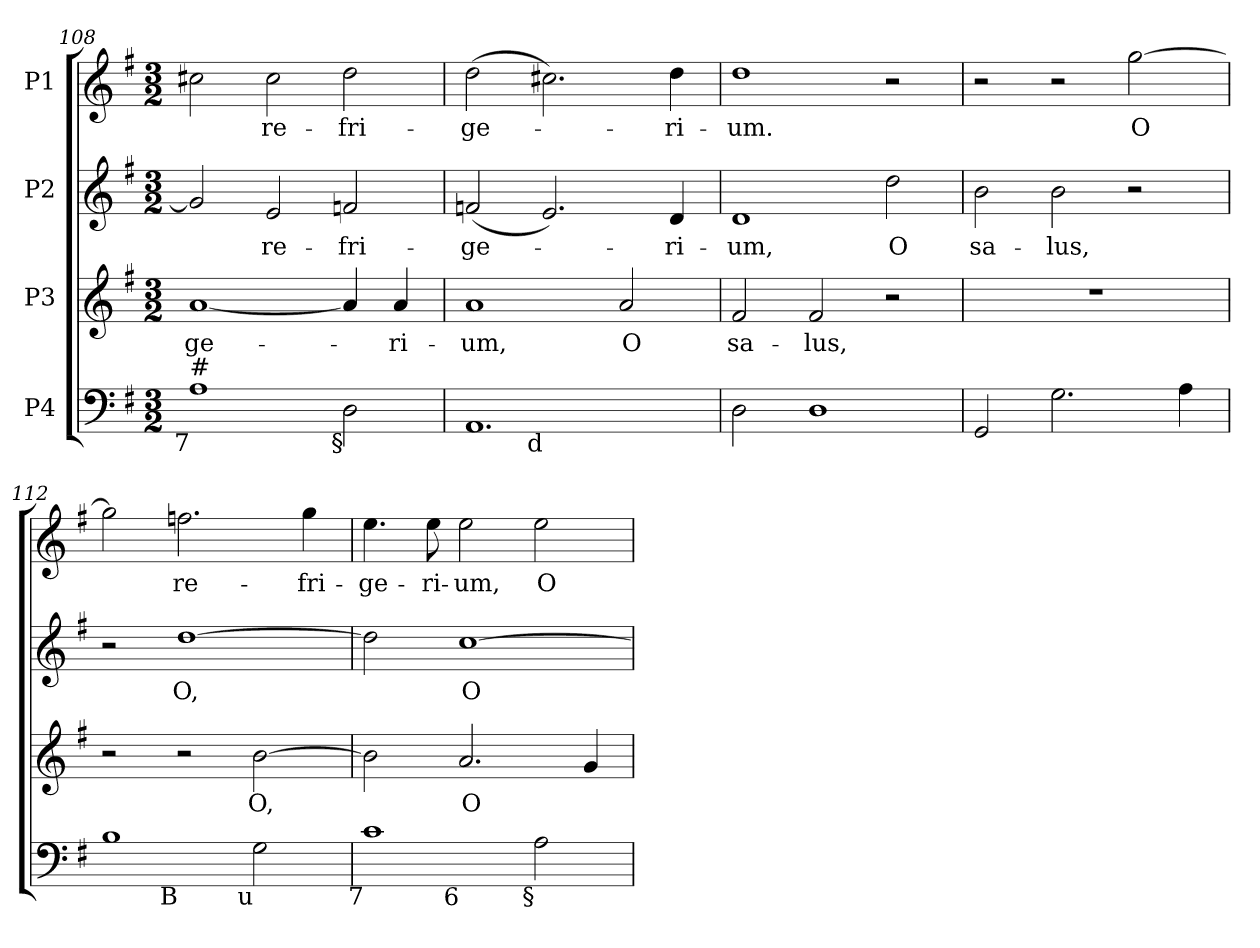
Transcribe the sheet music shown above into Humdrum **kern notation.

**kern	**kern	**text	**kern	**text	**kern	**text
*part4	*part3	*part3	*part2	*part2	*part1	*part1
*staff4	*staff3	*staff3	*staff2	*staff2	*staff1	*staff1
*I"P4	*I"P3	*	*I"P2	*	*I"P1	*
!!LO:LB:g=z
*clefF4	*clefG2	*	*clefG2	*	*clefG2	*
*k[f#]	*k[f#]	*	*k[f#]	*	*k[f#]	*
*G:	*G:	*	*G:	*	*G:	*
*M3/2	*M3/2	*	*M3/2	*	*M3/2	*
=108	=108	=108	=108	=108	=108	=108
!LO:TX:b:rj:t=7	!	!	!	!	!	!
!LO:TX:t=#	!	!	!	!	!	!
!	!	!LO:LY:b:color=#000000	!	!	!	!
1Ai	[1ai	-ge-	2gi/]	.	2cc#Xi\	.
!	!	!	!	!LO:LY:b:color=#000000	!	!
!	!	!	!	!	!	!LO:LY:b:color=#000000
.	.	.	2ei/	re-	2cc#i\	re-
!	!	!	!	!LO:LY:b:color=#000000	!	!
!LO:TX:b:rj:t=§	!	!	!	!	!	!
!	!	!	!	!	!	!LO:LY:b:color=#000000
2Di\	4ai/]	.	2fni/	-fri-	2ddi\	-fri-
!	!	!LO:LY:b:color=#000000	!	!	!	!
.	4ai/	-ri-	.	.	.	.
=109	=109	=109	=109	=109	=109	=109
!	!	!LO:LY:b:color=#000000	!	!	!	!
!	!	!	!	!LO:LY:b:color=#000000	!	!
!LO:TX:b:rj:t=n	!	!	!	!	!	!
!LO:TX:t=4	!	!	!	!	!	!
!	!	!	!	!	!	!LO:LY:b:color=#000000
*^	*	*	*	*	*	*
1.AAi	2ryy	1ai	-um,	(2fi/	-ge-	(2ddi\	-ge-
!	!LO:TX:b:rj:t=d	!	!	!	!	!	!
.	1ryy	.	.	2.ei/)	.	2.cc#Xi\)	.
!	!	!	!LO:LY:b:color=#000000	!	!	!	!
.	.	2ai/	O	.	.	.	.
!	!	!	!	!	!LO:LY:b:color=#000000	!	!
!	!	!	!	!	!	!	!LO:LY:b:color=#000000
.	.	.	.	4di/	-ri-	4ddi\	-ri-
*v	*v	*	*	*	*	*	*
=110	=110	=110	=110	=110	=110	=110
*^	*	*	*	*	*	*
!	!	!	!LO:LY:b:color=#000000	!	!	!	!
*v	*v	*	*	*	*	*	*
*^	*	*	*	*	*	*
!	!	!	!	!	!LO:LY:b:color=#000000	!	!
*v	*v	*	*	*	*	*	*
*^	*	*	*	*	*	*
!LO:TX:b:rj:t=#	!	!	!	!	!	!	!
!	!	!	!	!	!	!	!LO:LY:b:color=#000000
*v	*v	*	*	*	*	*	*
2Di\	2f#i/	sa-	1di	-um,	1ddi	-um.
!	!	!LO:LY:b:color=#000000	!	!	!	!
1Di	2f#i/	-lus,	.	.	.	.
!	!	!	!	!LO:LY:b:color=#000000	!	!
.	2r	.	2ddi\	O	2r	.
=111	=111	=111	=111	=111	=111	=111
!	!LO:N:vis=1	!	!	!	!	!
!	!	!	!	!LO:LY:b:color=#000000	!	!
2GGi/	1.r	.	2bi\	sa-	2r	.
!	!	!	!	!LO:LY:b:color=#000000	!	!
2.Gi\	.	.	2bi\	-lus,	2r	.
!	!	!	!	!	!	!LO:LY:b:color=#000000
.	.	.	2r	.	[2ggi\	O
4Ai\	.	.	.	.	.	.
=112	=112	=112	=112	=112	=112	=112
!LO:TX:b:rj:t=6	!	!	!	!	!	!
*^	*	*	*	*	*	*
1Bi	2ryy	2r	.	2r	.	2ggi\]	.
!	!	!	!	!	!LO:LY:b:color=#000000	!	!
!	!LO:TX:b:rj:t=B	!	!	!	!	!	!
!	!	!	!	!	!	!	!LO:LY:b:color=#000000
.	1ryy	2r	.	[1ddi	O,	2.ffni\	re-
!LO:TX:b:rj:t=u	!	!	!	!	!	!	!
!	!	!	!LO:LY:b:color=#000000	!	!	!	!
2Gi\	.	[2bi\	O,	.	.	.	.
!	!	!	!	!	!	!	!LO:LY:b:color=#000000
.	.	.	.	.	.	4ggi\	-fri-
!!LO:PB:g=z
=113	=113	=113	=113	=113	=113	=113	=113
!LO:TX:b:rj:t=7	!	!	!	!	!	!	!
!	!	!	!	!	!	!	!LO:LY:b:color=#000000
1ci	2ryy	2bi\]	.	2ddi\]	.	4.eei\	-ge-
!	!	!	!	!	!	!	!LO:LY:b:color=#000000
.	.	.	.	.	.	8eei\	-ri-
!	!	!	!LO:LY:b:color=#000000	!	!	!	!
!	!	!	!	!	!LO:LY:b:color=#000000	!	!
!	!LO:TX:b:rj:t=6	!	!	!	!	!	!
!	!	!	!	!	!	!	!LO:LY:b:color=#000000
.	1ryy	2.ai/	O	[1cci	O	2eei\	-um,
!LO:TX:b:rj:t=§	!	!	!	!	!	!	!
!	!	!	!	!	!	!	!LO:LY:b:color=#000000
2Ai\	.	.	.	.	.	2eei\	O
.	.	4gi/	.	.	.	.	.
*v	*v	*	*	*	*	*	*
=	=	=	=	=	=	=
*-	*-	*-	*-	*-	*-	*-
